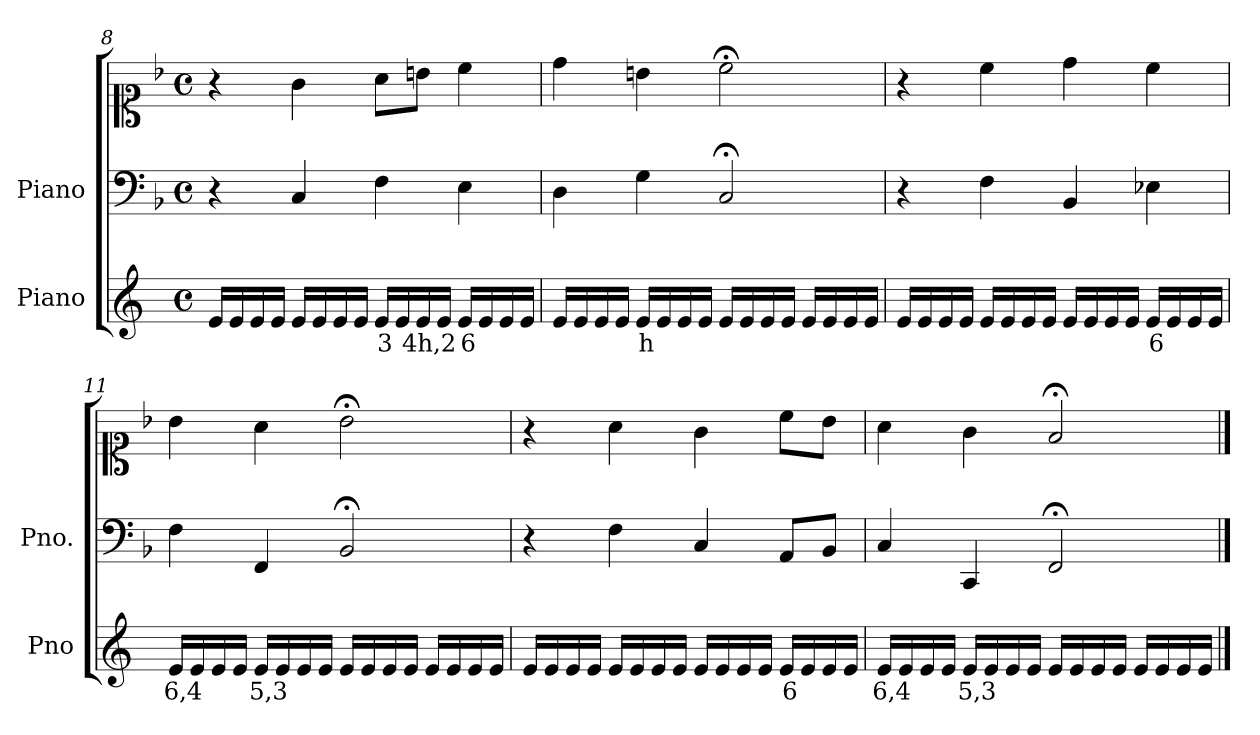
**kern	**text	**kern	**kern
*part2	*part2	*part1	*part1
*staff3	*staff3	*staff2	*staff1
*I"Piano	*	*I"Piano	*
*I'Pno	*	*I'Pno.	*
*clefG2	*	*clefF4	*clefC1
*k[]	*	*k[b-]	*k[b-]
*M4/4	*	*M4/4	*M4/4
*met(c)	*	*met(c)	*met(c)
=8	=8	=8	=8
16e/LL	.	4r	4r
16e/	.	.	.
16e/	.	.	.
16e/JJ	.	.	.
16e/LL	.	4C/	4g\
16e/	.	.	.
16e/	.	.	.
16e/JJ	.	.	.
!	!LO:LY:b	!	!
16e/LL	3	4F\	8a\L
16e/	.	.	.
!	!LO:LY:b	!	!
16e/	4h,2	.	8bn\J
16e/JJ	.	.	.
!	!LO:LY:b	!	!
16e/LL	6	4E\	4cc\
16e/	.	.	.
16e/	.	.	.
16e/JJ	.	.	.
=9	=9	=9	=9
16e/LL	.	4D\	4dd\
16e/	.	.	.
16e/	.	.	.
16e/JJ	.	.	.
!	!LO:LY:b	!	!
16e/LL	h	4G\	4bn\
16e/	.	.	.
16e/	.	.	.
16e/JJ	.	.	.
16e/LL	.	2C;</	2cc;<\
16e/	.	.	.
16e/	.	.	.
16e/JJ	.	.	.
16e/LL	.	.	.
16e/	.	.	.
16e/	.	.	.
16e/JJ	.	.	.
=10	=10	=10	=10
16e/LL	.	4r	4r
16e/	.	.	.
16e/	.	.	.
16e/JJ	.	.	.
16e/LL	.	4F\	4cc\
16e/	.	.	.
16e/	.	.	.
16e/JJ	.	.	.
16e/LL	.	4BB-/	4dd\
16e/	.	.	.
16e/	.	.	.
16e/JJ	.	.	.
!	!LO:LY:b	!	!
16e/LL	6	4E-X\	4cc\
16e/	.	.	.
16e/	.	.	.
16e/JJ	.	.	.
=11	=11	=11	=11
!	!LO:LY:b	!	!
16e/LL	6,4	4F\	4b-\
16e/	.	.	.
16e/	.	.	.
16e/JJ	.	.	.
!	!LO:LY:b	!	!
16e/LL	5,3	4FF/	4a\
16e/	.	.	.
16e/	.	.	.
16e/JJ	.	.	.
16e/LL	.	2BB-;</	2b-;<\
16e/	.	.	.
16e/	.	.	.
16e/JJ	.	.	.
16e/LL	.	.	.
16e/	.	.	.
16e/	.	.	.
16e/JJ	.	.	.
=12	=12	=12	=12
16e/LL	.	4r	4r
16e/	.	.	.
16e/	.	.	.
16e/JJ	.	.	.
16e/LL	.	4F\	4a\
16e/	.	.	.
16e/	.	.	.
16e/JJ	.	.	.
16e/LL	.	4C/	4g\
16e/	.	.	.
16e/	.	.	.
16e/JJ	.	.	.
!	!LO:LY:b	!	!
16e/LL	6	8AA/L	8cc\L
16e/	.	.	.
16e/	.	8BB-/J	8b-\J
16e/JJ	.	.	.
=13	=13	=13	=13
!	!LO:LY:b	!	!
16e/LL	6,4	4C/	4a\
16e/	.	.	.
16e/	.	.	.
16e/JJ	.	.	.
!	!LO:LY:b	!	!
16e/LL	5,3	4CC/	4g\
16e/	.	.	.
16e/	.	.	.
16e/JJ	.	.	.
16e/LL	.	2FF;</	2f;</
16e/	.	.	.
16e/	.	.	.
16e/JJ	.	.	.
16e/LL	.	.	.
16e/	.	.	.
16e/	.	.	.
16e/JJ	.	.	.
==	==	==	==
*-	*-	*-	*-
